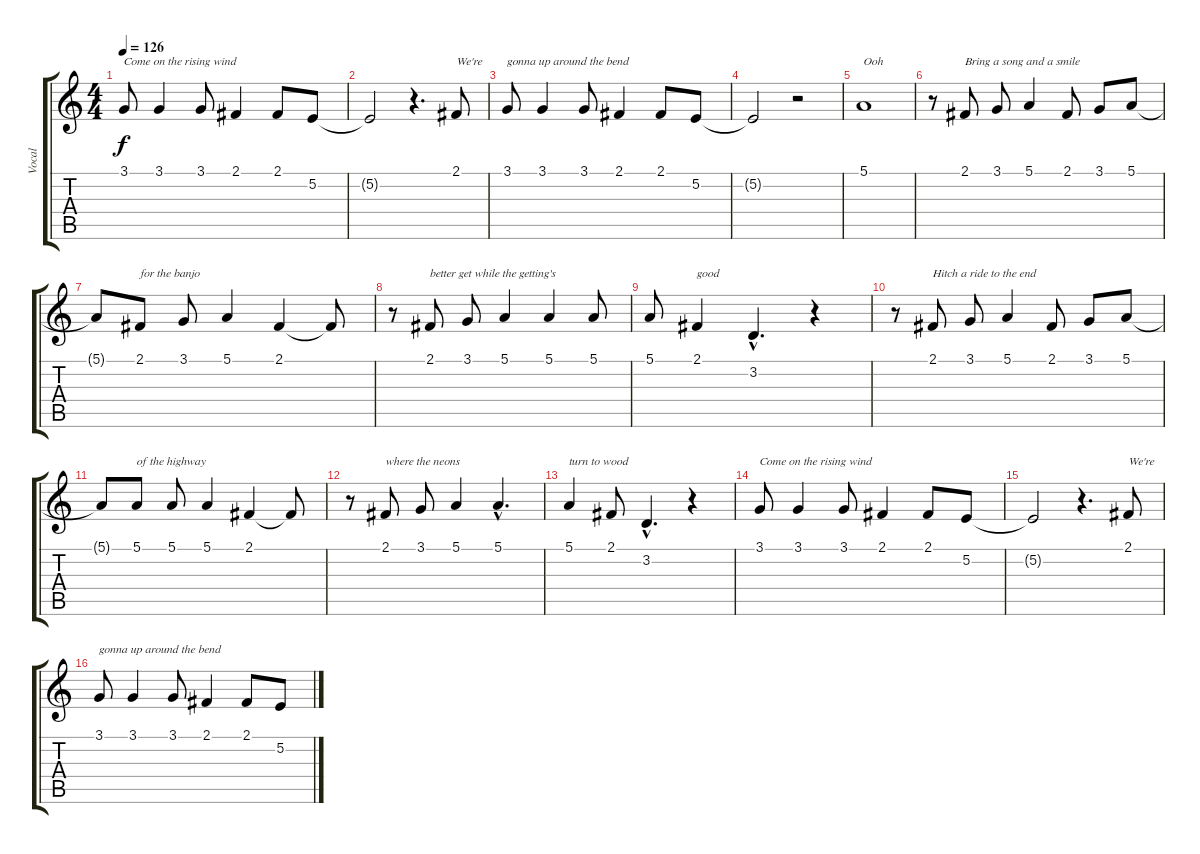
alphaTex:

\track ("Vocal" "Vocal") {instrument lead3calliope}
\staff {score tabs}
\tuning (E4 B3 G3 D3 A2 E2) {hide}
\ts (4 4)
\tempo 126
\clef g2
\ks c
3.1.8{txt "Come on the rising wind" dy f} 3.1.4 3.1.8 2.1.4 2.1.8 5.2.8 |
5.2{t}.2 r.4{d} 2.1.8{txt "We're"} |
3.1.8{txt "gonna up around the bend"} 3.1.4 3.1.8 2.1.4 2.1.8 5.2.8 |
5.2{t}.2 r.2 |
5.1.1{txt "Ooh"} |
r.8 2.1.8{txt "Bring a song and a smile"} 3.1.8 5.1.4 2.1.8 3.1.8 5.1.8 |
5.1{t}.8 2.1.8{txt "for the banjo"} 3.1.8 5.1.4 2.1.4 2.1{t}.8 |
r.8 2.1.8{txt "better get while the getting's"} 3.1.8 5.1.4 5.1.4 5.1.8 |
5.1.8 2.1.4{txt "good"} 3.2{hac}.4{d} r.4 |
r.8 2.1.8{txt "Hitch a ride to the end"} 3.1.8 5.1.4 2.1.8 3.1.8 5.1.8 |
5.1{t}.8 5.1.8{txt "of the highway"} 5.1.8 5.1.4 2.1.4 2.1{t}.8 |
r.8 2.1.8{txt "where the neons"} 3.1.8 5.1.4 5.1{hac}.4{d} |
5.1.4{txt "turn to wood"} 2.1.8 3.2{hac}.4{d} r.4 |
3.1.8{txt "Come on the rising wind"} 3.1.4 3.1.8 2.1.4 2.1.8 5.2.8 |
5.2{t}.2 r.4{d} 2.1.8{txt "We're"} |
3.1.8{txt "gonna up around the bend"} 3.1.4 3.1.8 2.1.4 2.1.8 5.2.8
